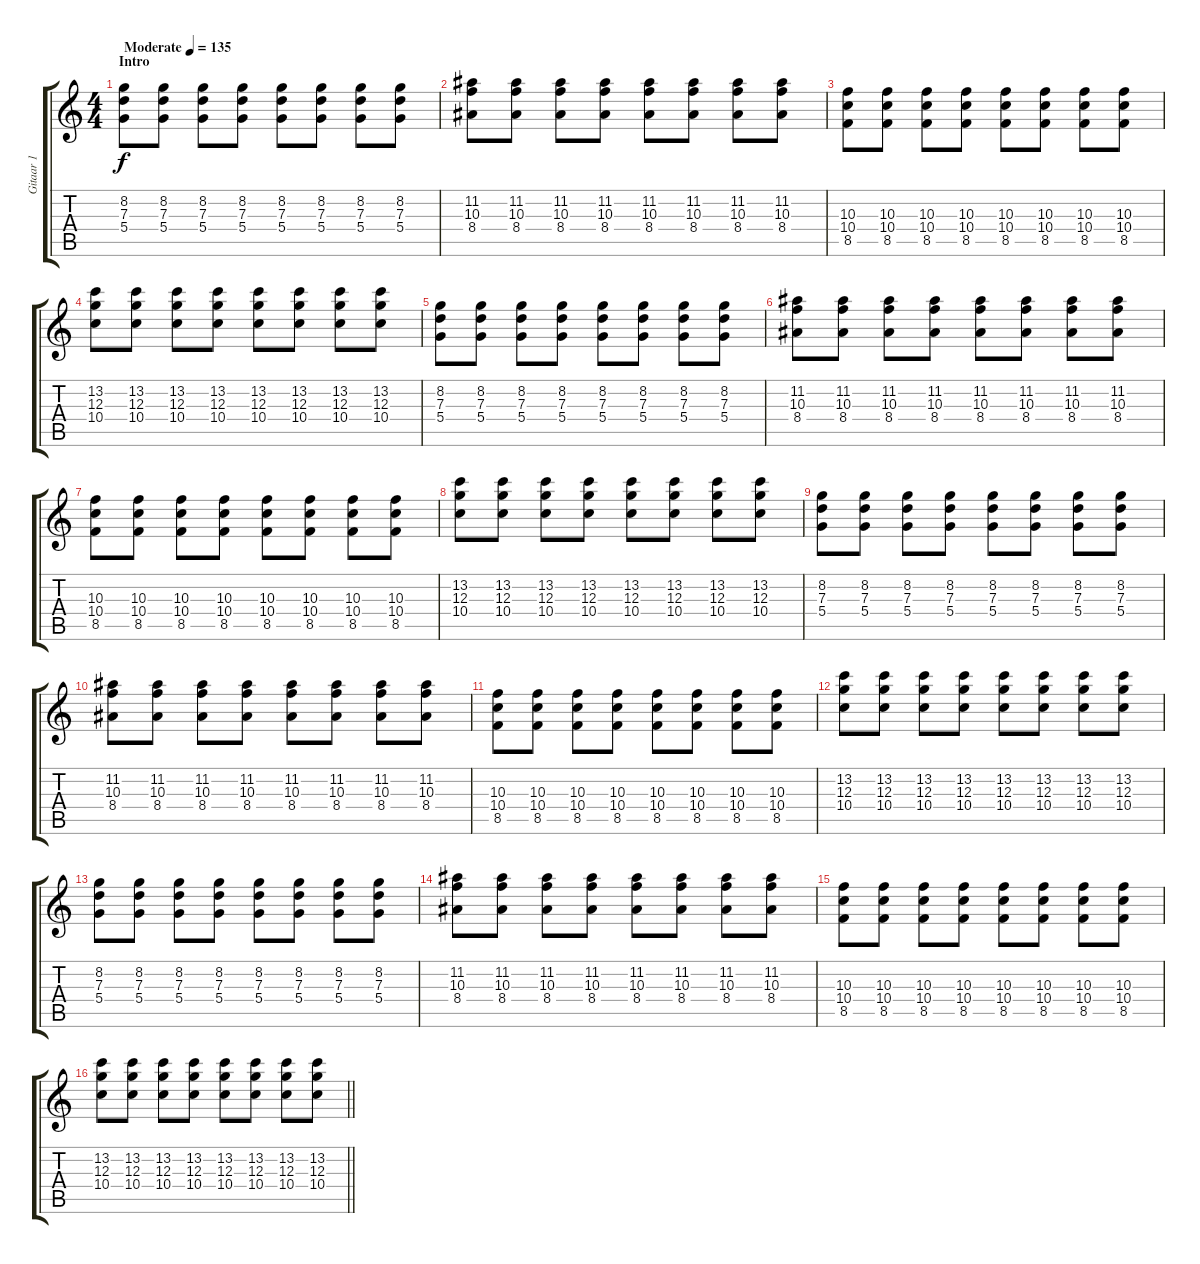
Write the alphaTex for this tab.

\track ("Gitaar 1" "Gitaar 1") {instrument electricguitarclean}
\staff {score tabs}
\tuning (E4 B3 G3 D3 A2 E2) {hide}
\ts (4 4)
\section ("" "Intro")
\tempo (135 "Moderate")
\clef g2
\ks c
(8.2 7.3 5.4).8{dy f instrument electricguitarclean} (8.2 7.3 5.4).8 (8.2 7.3 5.4).8 (8.2 7.3 5.4).8 (8.2 7.3 5.4).8 (8.2 7.3 5.4).8 (8.2 7.3 5.4).8 (8.2 7.3 5.4).8 |
(11.2 10.3 8.4).8 (11.2 10.3 8.4).8 (11.2 10.3 8.4).8 (11.2 10.3 8.4).8 (11.2 10.3 8.4).8 (11.2 10.3 8.4).8 (11.2 10.3 8.4).8 (11.2 10.3 8.4).8 |
(10.3 10.4 8.5).8 (10.3 10.4 8.5).8 (10.3 10.4 8.5).8 (10.3 10.4 8.5).8 (10.3 10.4 8.5).8 (10.3 10.4 8.5).8 (10.3 10.4 8.5).8 (10.3 10.4 8.5).8 |
(13.2 12.3 10.4).8 (13.2 12.3 10.4).8 (13.2 12.3 10.4).8 (13.2 12.3 10.4).8 (13.2 12.3 10.4).8 (13.2 12.3 10.4).8 (13.2 12.3 10.4).8 (13.2 12.3 10.4).8 |
(8.2 7.3 5.4).8 (8.2 7.3 5.4).8 (8.2 7.3 5.4).8 (8.2 7.3 5.4).8 (8.2 7.3 5.4).8 (8.2 7.3 5.4).8 (8.2 7.3 5.4).8 (8.2 7.3 5.4).8 |
(11.2 10.3 8.4).8 (11.2 10.3 8.4).8 (11.2 10.3 8.4).8 (11.2 10.3 8.4).8 (11.2 10.3 8.4).8 (11.2 10.3 8.4).8 (11.2 10.3 8.4).8 (11.2 10.3 8.4).8 |
(10.3 10.4 8.5).8 (10.3 10.4 8.5).8 (10.3 10.4 8.5).8 (10.3 10.4 8.5).8 (10.3 10.4 8.5).8 (10.3 10.4 8.5).8 (10.3 10.4 8.5).8 (10.3 10.4 8.5).8 |
(13.2 12.3 10.4).8 (13.2 12.3 10.4).8 (13.2 12.3 10.4).8 (13.2 12.3 10.4).8 (13.2 12.3 10.4).8 (13.2 12.3 10.4).8 (13.2 12.3 10.4).8 (13.2 12.3 10.4).8 |
(8.2 7.3 5.4).8 (8.2 7.3 5.4).8 (8.2 7.3 5.4).8 (8.2 7.3 5.4).8 (8.2 7.3 5.4).8 (8.2 7.3 5.4).8 (8.2 7.3 5.4).8 (8.2 7.3 5.4).8 |
(11.2 10.3 8.4).8 (11.2 10.3 8.4).8 (11.2 10.3 8.4).8 (11.2 10.3 8.4).8 (11.2 10.3 8.4).8 (11.2 10.3 8.4).8 (11.2 10.3 8.4).8 (11.2 10.3 8.4).8 |
(10.3 10.4 8.5).8 (10.3 10.4 8.5).8 (10.3 10.4 8.5).8 (10.3 10.4 8.5).8 (10.3 10.4 8.5).8 (10.3 10.4 8.5).8 (10.3 10.4 8.5).8 (10.3 10.4 8.5).8 |
(13.2 12.3 10.4).8 (13.2 12.3 10.4).8 (13.2 12.3 10.4).8 (13.2 12.3 10.4).8 (13.2 12.3 10.4).8 (13.2 12.3 10.4).8 (13.2 12.3 10.4).8 (13.2 12.3 10.4).8 |
(8.2 7.3 5.4).8 (8.2 7.3 5.4).8 (8.2 7.3 5.4).8 (8.2 7.3 5.4).8 (8.2 7.3 5.4).8 (8.2 7.3 5.4).8 (8.2 7.3 5.4).8 (8.2 7.3 5.4).8 |
(11.2 10.3 8.4).8 (11.2 10.3 8.4).8 (11.2 10.3 8.4).8 (11.2 10.3 8.4).8 (11.2 10.3 8.4).8 (11.2 10.3 8.4).8 (11.2 10.3 8.4).8 (11.2 10.3 8.4).8 |
(10.3 10.4 8.5).8 (10.3 10.4 8.5).8 (10.3 10.4 8.5).8 (10.3 10.4 8.5).8 (10.3 10.4 8.5).8 (10.3 10.4 8.5).8 (10.3 10.4 8.5).8 (10.3 10.4 8.5).8 |
\barLineRight lightlight
(13.2 12.3 10.4).8 (13.2 12.3 10.4).8 (13.2 12.3 10.4).8 (13.2 12.3 10.4).8 (13.2 12.3 10.4).8 (13.2 12.3 10.4).8 (13.2 12.3 10.4).8 (13.2 12.3 10.4).8
